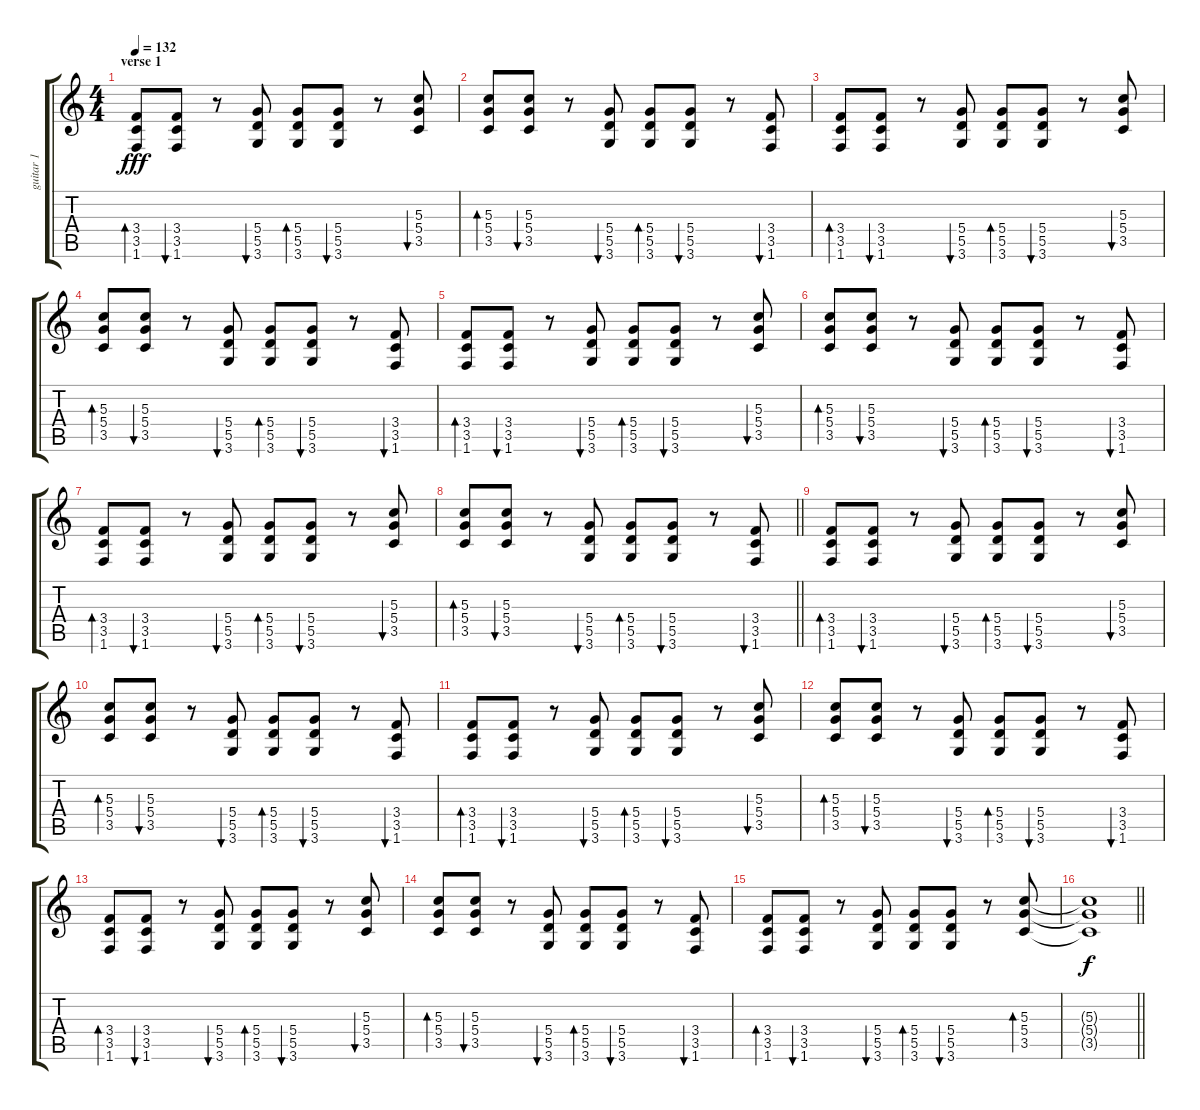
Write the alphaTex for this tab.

\track ("guitar 1" "guitar 1") {instrument electricguitarjazz}
\staff {score tabs}
\tuning (E4 B3 G3 D3 A2 E2) {hide}
\ts (4 4)
\section ("" "verse 1")
\tempo 132
\clef g2
\ks c
(3.4 3.5 1.6).8{bd 60 dy fff} (3.4 3.5 1.6).8{bu 60} r.8 (5.4 5.5 3.6).8{bu 60} (5.4 5.5 3.6).8{bd 60} (5.4 5.5 3.6).8{bu 60} r.8 (5.3 5.4 3.5).8{bu 60} |
(5.3 5.4 3.5).8{bd 60} (5.3 5.4 3.5).8{bu 60} r.8 (5.4 5.5 3.6).8{bu 60} (5.4 5.5 3.6).8{bd 60} (5.4 5.5 3.6).8{bu 60} r.8 (3.4 3.5 1.6).8{bu 60} |
(3.4 3.5 1.6).8{bd 60} (3.4 3.5 1.6).8{bu 60} r.8 (5.4 5.5 3.6).8{bu 60} (5.4 5.5 3.6).8{bd 60} (5.4 5.5 3.6).8{bu 60} r.8 (5.3 5.4 3.5).8{bu 60} |
(5.3 5.4 3.5).8{bd 60} (5.3 5.4 3.5).8{bu 60} r.8 (5.4 5.5 3.6).8{bu 60} (5.4 5.5 3.6).8{bd 60} (5.4 5.5 3.6).8{bu 60} r.8 (3.4 3.5 1.6).8{bu 60} |
(3.4 3.5 1.6).8{bd 60} (3.4 3.5 1.6).8{bu 60} r.8 (5.4 5.5 3.6).8{bu 60} (5.4 5.5 3.6).8{bd 60} (5.4 5.5 3.6).8{bu 60} r.8 (5.3 5.4 3.5).8{bu 60} |
(5.3 5.4 3.5).8{bd 60} (5.3 5.4 3.5).8{bu 60} r.8 (5.4 5.5 3.6).8{bu 60} (5.4 5.5 3.6).8{bd 60} (5.4 5.5 3.6).8{bu 60} r.8 (3.4 3.5 1.6).8{bu 60} |
(3.4 3.5 1.6).8{bd 60} (3.4 3.5 1.6).8{bu 60} r.8 (5.4 5.5 3.6).8{bu 60} (5.4 5.5 3.6).8{bd 60} (5.4 5.5 3.6).8{bu 60} r.8 (5.3 5.4 3.5).8{bu 60} |
\barLineRight lightlight
(5.3 5.4 3.5).8{bd 60} (5.3 5.4 3.5).8{bu 60} r.8 (5.4 5.5 3.6).8{bu 60} (5.4 5.5 3.6).8{bd 60} (5.4 5.5 3.6).8{bu 60} r.8 (3.4 3.5 1.6).8{bu 60} |
\section ("" "")
(3.4 3.5 1.6).8{bd 60} (3.4 3.5 1.6).8{bu 60} r.8 (5.4 5.5 3.6).8{bu 60} (5.4 5.5 3.6).8{bd 60} (5.4 5.5 3.6).8{bu 60} r.8 (5.3 5.4 3.5).8{bu 60} |
(5.3 5.4 3.5).8{bd 60} (5.3 5.4 3.5).8{bu 60} r.8 (5.4 5.5 3.6).8{bu 60} (5.4 5.5 3.6).8{bd 60} (5.4 5.5 3.6).8{bu 60} r.8 (3.4 3.5 1.6).8{bu 60} |
(3.4 3.5 1.6).8{bd 60} (3.4 3.5 1.6).8{bu 60} r.8 (5.4 5.5 3.6).8{bu 60} (5.4 5.5 3.6).8{bd 60} (5.4 5.5 3.6).8{bu 60} r.8 (5.3 5.4 3.5).8{bu 60} |
(5.3 5.4 3.5).8{bd 60} (5.3 5.4 3.5).8{bu 60} r.8 (5.4 5.5 3.6).8{bu 60} (5.4 5.5 3.6).8{bd 60} (5.4 5.5 3.6).8{bu 60} r.8 (3.4 3.5 1.6).8{bu 60} |
(3.4 3.5 1.6).8{bd 60} (3.4 3.5 1.6).8{bu 60} r.8 (5.4 5.5 3.6).8{bu 60} (5.4 5.5 3.6).8{bd 60} (5.4 5.5 3.6).8{bu 60} r.8 (5.3 5.4 3.5).8{bu 60} |
(5.3 5.4 3.5).8{bd 60} (5.3 5.4 3.5).8{bu 60} r.8 (5.4 5.5 3.6).8{bu 60} (5.4 5.5 3.6).8{bd 60} (5.4 5.5 3.6).8{bu 60} r.8 (3.4 3.5 1.6).8{bu 60} |
(3.4 3.5 1.6).8{bd 60} (3.4 3.5 1.6).8{bu 60} r.8 (5.4 5.5 3.6).8{bu 60} (5.4 5.5 3.6).8{bd 60} (5.4 5.5 3.6).8{bu 60} r.8 (5.3 5.4 3.5).8{bd 60} |
\barLineRight lightlight
(5.3{t} 5.4{t} 3.5{t}).1{dy f}
